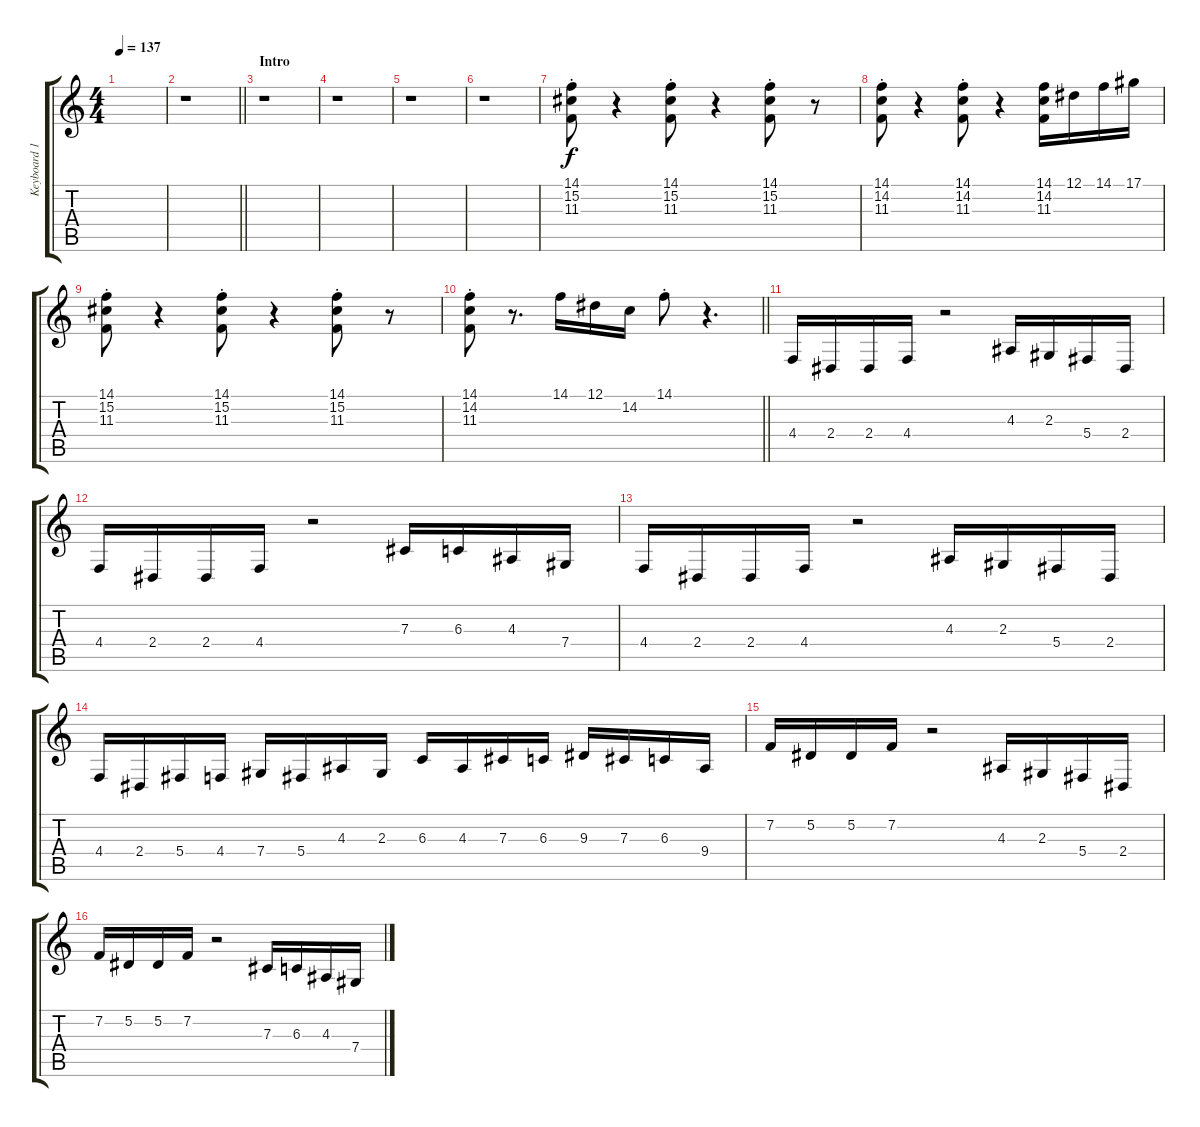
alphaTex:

\track ("Keyboard 1" "Keyboard 1") {instrument stringensemble1}
\staff {score tabs}
\tuning (Eb4 Bb3 Gb3 Db3 Ab2 Eb2) {hide}
\ts (4 4)
\tempo 137
\clef g2
\ks c
|
\barLineRight lightlight
r.1 |
\section ("" "Intro")
r.1 |
r.1 |
r.1 |
r.1 |
(14.1{st} 15.2{st} 11.3{st}).8 r.4 (14.1{st} 15.2{st} 11.3{st}).8 r.4 (14.1{st} 15.2{st} 11.3{st}).8 r.8 |
(14.1{st} 14.2{st} 11.3{st}).8 r.4 (14.1{st} 14.2{st} 11.3{st}).8 r.4 (14.1 14.2 11.3).16 12.1.16 14.1.16 17.1.16 |
(14.1{st} 15.2{st} 11.3{st}).8 r.4 (14.1{st} 15.2{st} 11.3{st}).8 r.4 (14.1{st} 15.2{st} 11.3{st}).8 r.8 |
\barLineRight lightlight
(14.1{st} 14.2{st} 11.3{st}).8 r.8{d} 14.1.16 12.1.16 14.2.16 14.1{st}.8 r.4{d} |
\section ("" "")
4.4.16 2.4.16 2.4.16 4.4.16 r.2 4.3.16 2.3.16 5.4.16 2.4.16 |
4.4.16 2.4.16 2.4.16 4.4.16 r.2 7.3.16 6.3.16 4.3.16 7.4.16 |
4.4.16 2.4.16 2.4.16 4.4.16 r.2 4.3.16 2.3.16 5.4.16 2.4.16 |
4.4.16 2.4.16 5.4.16 4.4.16 7.4.16 5.4.16 4.3.16 2.3.16 6.3.16 4.3.16 7.3.16 6.3.16 9.3.16 7.3.16 6.3.16 9.4.16 |
7.2.16 5.2.16 5.2.16 7.2.16 r.2 4.3.16 2.3.16 5.4.16 2.4.16 |
7.2.16 5.2.16 5.2.16 7.2.16 r.2 7.3.16 6.3.16 4.3.16 7.4.16
